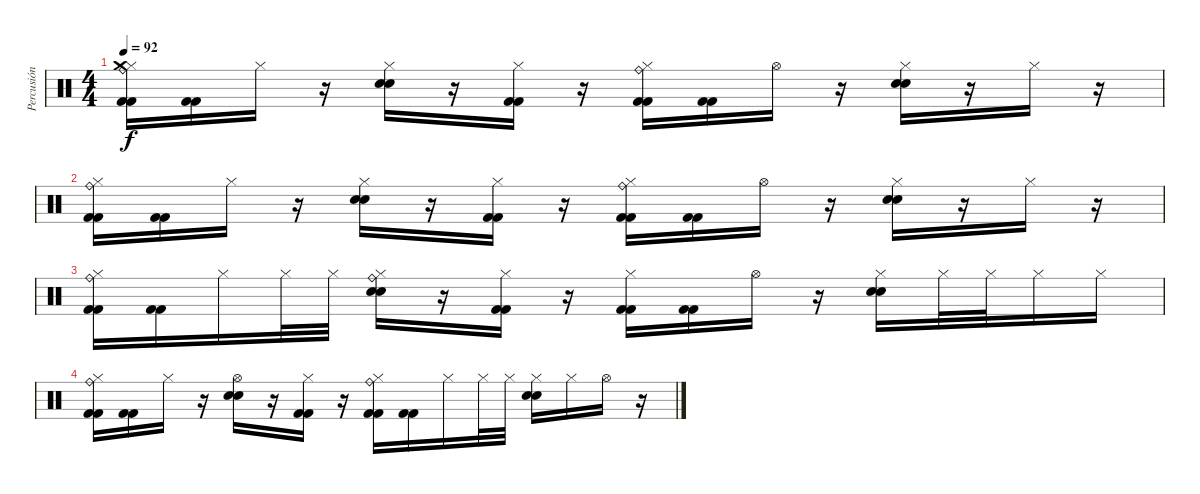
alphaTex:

\track ("Percusión" "Percusión") {instrument percussion}
\staff {score}
\articulation defaults
\ts (4 4)
\tempo 92
\clef neutral
\ks c
("Hi-Hat (closed)" "Ride (bell)" "Crash medium (hit)" "Kick (hit) 2" "Kick (hit) 2").16{dy f} ("Kick (hit) 2" "Kick (hit) 2").16 "Hi-Hat (closed)".16 r.16 ("Hi-Hat (closed)" "Electric Snare (hit)" "Electric Snare (hit)").16 r.16 ("Hi-Hat (closed)" "Kick (hit) 2" "Kick (hit) 2").16 r.16 ("Hi-Hat (closed)" "Ride (bell)" "Kick (hit) 2" "Kick (hit) 2").16 ("Kick (hit) 2" "Kick (hit) 2").16 "Hi-Hat (open)".16 r.16 ("Hi-Hat (closed)" "Electric Snare (hit)" "Electric Snare (hit)").16 r.16 "Hi-Hat (closed)".16 r.16 |
("Hi-Hat (closed)" "Ride (bell)" "Kick (hit) 2" "Kick (hit) 2").16 ("Kick (hit) 2" "Kick (hit) 2").16 "Hi-Hat (closed)".16 r.16 ("Hi-Hat (closed)" "Electric Snare (hit)" "Electric Snare (hit)").16 r.16 ("Hi-Hat (closed)" "Kick (hit) 2" "Kick (hit) 2").16 r.16 ("Hi-Hat (closed)" "Ride (bell)" "Kick (hit) 2" "Kick (hit) 2").16 ("Kick (hit) 2" "Kick (hit) 2").16 "Hi-Hat (open)".16 r.16 ("Hi-Hat (closed)" "Electric Snare (hit)" "Electric Snare (hit)").16 r.16 "Hi-Hat (closed)".16 r.16 |
("Hi-Hat (closed)" "Ride (bell)" "Kick (hit) 2" "Kick (hit) 2").16 ("Kick (hit) 2" "Kick (hit) 2").16 "Hi-Hat (closed)".16 "Hi-Hat (closed)".32 "Hi-Hat (closed)".32 ("Hi-Hat (closed)" "Ride (bell)" "Electric Snare (hit)" "Electric Snare (hit)").16 r.16 ("Hi-Hat (closed)" "Kick (hit) 2" "Kick (hit) 2").16 r.16 ("Hi-Hat (closed)" "Kick (hit) 2" "Kick (hit) 2").16 ("Kick (hit) 2" "Kick (hit) 2").16 "Hi-Hat (open)".16 r.16 ("Hi-Hat (closed)" "Electric Snare (hit)" "Electric Snare (hit)").16 "Hi-Hat (closed)".32 "Hi-Hat (closed)".32 "Hi-Hat (closed)".16 "Hi-Hat (closed)".16 |
("Hi-Hat (closed)" "Ride (bell)" "Kick (hit) 2" "Kick (hit) 2").16 ("Kick (hit) 2" "Kick (hit) 2").16 "Hi-Hat (closed)".16 r.16 ("Hi-Hat (open)" "Electric Snare (hit)" "Electric Snare (hit)").16 r.16 ("Hi-Hat (closed)" "Kick (hit) 2" "Kick (hit) 2").16 r.16 ("Hi-Hat (closed)" "Ride (bell)" "Kick (hit) 2" "Kick (hit) 2").16 ("Kick (hit) 2" "Kick (hit) 2").16 "Hi-Hat (closed)".16 "Hi-Hat (closed)".32 "Hi-Hat (closed)".32 ("Hi-Hat (closed)" "Electric Snare (hit)" "Electric Snare (hit)").16 "Hi-Hat (closed)".16 "Hi-Hat (open)".16 r.16
